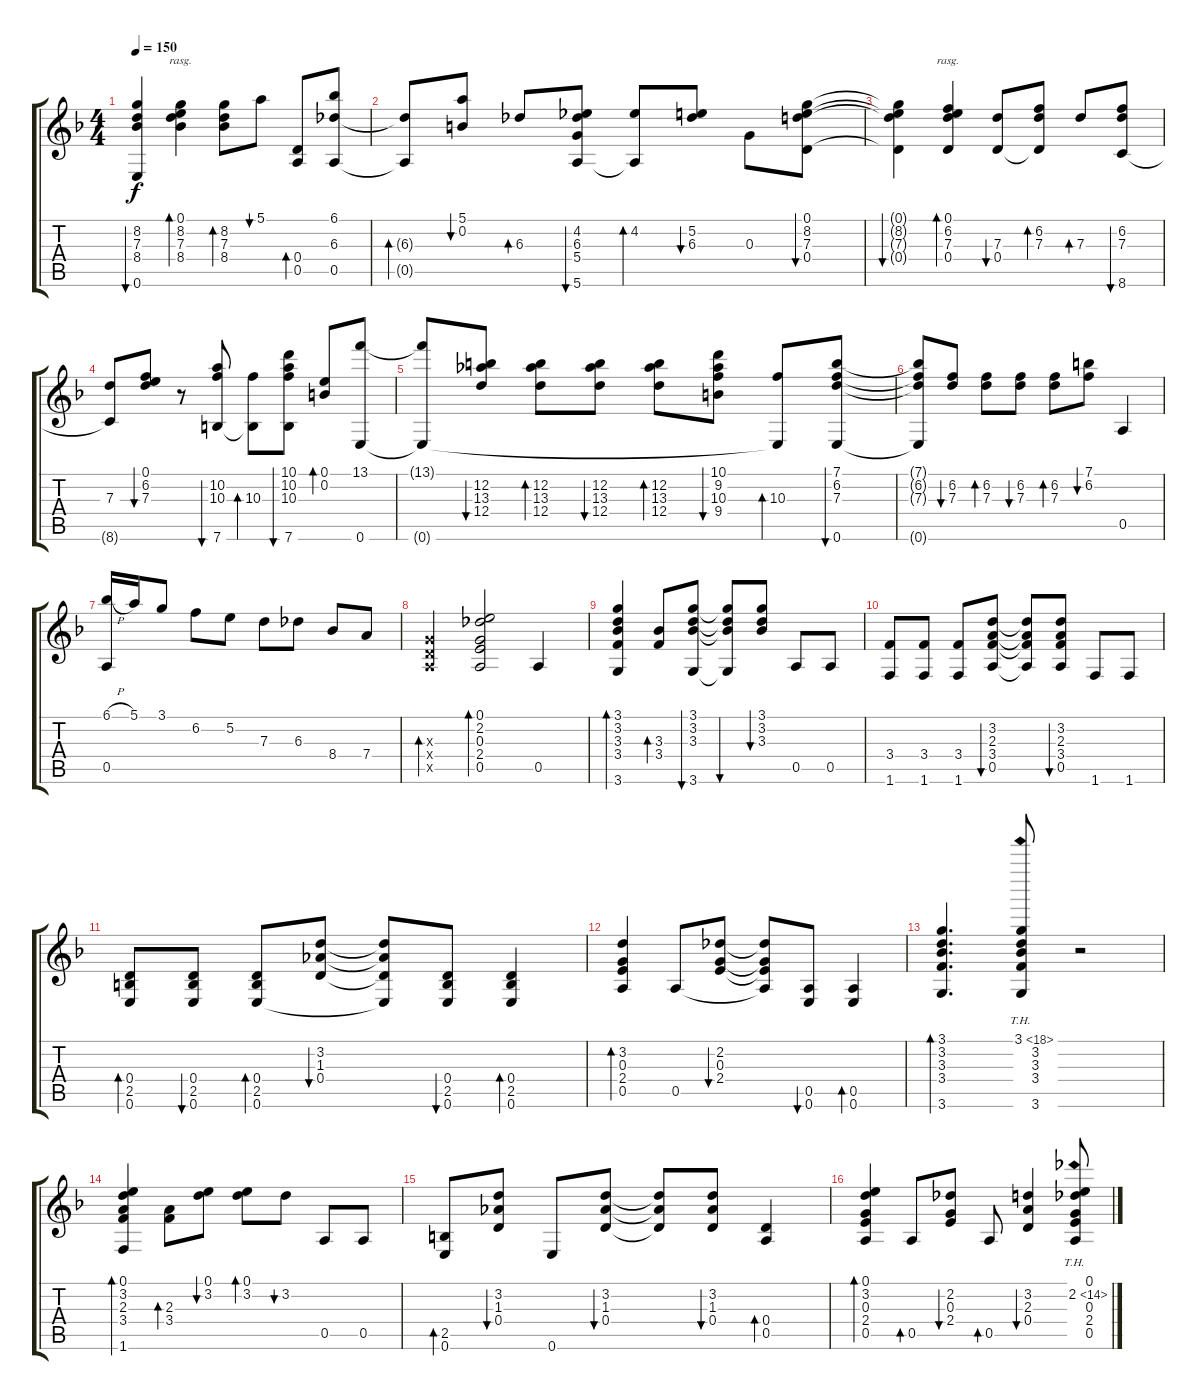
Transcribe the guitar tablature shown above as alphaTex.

\track "" {instrument acousticguitarsteel}
\staff {score tabs}
\tuning (E4 B3 G3 D3 A2 E2) {hide}
\ts (4 4)
\tempo 150
\clef g2
\ks f
(8.2{t} 7.3{t} 8.4{t} 0.6{t}).4{bu 120 dy f} (0.1 8.2 7.3 8.4).4{bd 120 rasg ii} (8.2 7.3 8.4).8{bd 120} 5.1.8{bu 120} (0.4 0.5).8{bd 120} (6.1 6.3 0.5).8 |
(6.3{t} 0.5{t}).8{bd 120} (5.1 0.2).8{bu 120} 6.3.8{bd 120} (4.2 6.3 5.4 5.6).8{bu 120} (4.2 5.6{t}).8{bd 120} (5.2 6.3).8{bu 120} 0.3.8 (0.1 8.2 7.3 0.4).8{bu 120} |
(0.1{t} 8.2{t} 7.3{t} 0.4{t}).4{bu 120} (0.1 6.2 7.3 0.4).4{bd 60 rasg ii} (7.3 0.4).8{bu 120} (6.2 7.3 0.4{t}).8{bd 120} 7.3.8{bd 120} (6.2 7.3 8.6).8{bu 120} |
(7.3 8.6{t}).8 (0.1 6.2 7.3).8{bu 120} r.8 (10.2 10.3 7.6).8{bu 120} (10.3 7.6{t}).8{bd 120} (10.1 10.2 10.3 7.6).8{bu 120} (0.1 0.2).8{bd 120} (13.1 0.6).8 |
(13.1{t} 0.6{t}).8 (12.2 13.3 12.4).8{bu 120} (12.2 13.3 12.4).8{bd 120} (12.2 13.3 12.4).8{bu 120} (12.2 13.3 12.4).8{bd 120} (10.1 9.2 10.3 9.4).8{bu 120} (10.3 0.6{t}).8{bd 120} (7.1 6.2 7.3 0.6).8{bu 120} |
(7.1{t} 6.2{t} 7.3{t} 0.6{t}).8 (6.2 7.3).8{bu 120} (6.2 7.3).8{bd 120} (6.2 7.3).8{bu 120} (6.2 7.3).8{bd 120} (7.1 6.2).8{bu 120} 0.5.4 |
(6.1{h} 0.5).16 5.1.16 3.1.8 6.2.8 5.2.8 7.3.8 6.3.8 8.4.8 7.4.8 |
(0.3{x} 0.4{x} 0.5{x}).4{bd 120} (0.1 2.2 0.3 2.4 0.5).2{bd 60} 0.5.4 |
(3.1 3.2 3.3 3.4 3.6).4{bd 60} (3.3 3.4).8{bd 60} (3.1 3.2 3.3 3.6).8{bu 60} (3.1{t} 3.2{t} 3.3{t} 3.6{t}).8{bu 60} (3.1 3.2 3.3).8{bu 60} 0.5.8 0.5.8 |
(3.4 1.6).8 (3.4 1.6).8 (3.4 1.6).8 (3.2 2.3 3.4 0.5).8{bu 60} (3.2{t} 2.3{t} 3.4{t} 0.5{t}).8 (3.2 2.3 3.4 0.5).8{bu 60} 1.6.8 1.6.8 |
(0.4 2.5 0.6).8{bd 60} (0.4 2.5 0.6).8{bu 60} (0.4 2.5 0.6).8{bd 60} (3.2 1.3 0.4).8{bu 60} (3.2{t} 1.3{t} 0.4{t} 0.6{t}).8 (0.4 2.5 0.6).8{bu 60} (0.4 2.5 0.6).4{bd 60} |
(3.2 0.3 2.4 0.5).4{bd 60} 0.5.8 (2.2 0.3 2.4).8{bu 60} (2.2{t} 0.3{t} 2.4{t} 0.5{t}).8 (0.5 0.6).8{bu 60} (0.5 0.6).4{bd 60} |
(3.1 3.2 3.3 3.4 3.6).4{d bd 60} (3.1{th 15} 3.2 3.3 3.4 3.6).8 r.2 |
(0.1 3.2 2.3 3.4 1.6).4{bd 60} (2.3 3.4).8{bd 60} (0.1 3.2).8{bu 60} (0.1 3.2).8{bd 60} 3.2.8{bu 60} 0.5.8 0.5.8 |
(2.5 0.6).8{bd 60} (3.2 1.3 0.4).8{bu 60} 0.6.8 (3.2 1.3 0.4).8{bu 60} (3.2{t} 1.3{t} 0.4{t}).8 (3.2 1.3 0.4).8{bu 60} (0.4 0.5).4{bd 60} |
(0.1 3.2 0.3 2.4 0.5).4{bd 60} 0.5.8{bd 60} (2.2 0.3 2.4).8{bu 60} 0.5.8{bd 60} (3.2 2.3 0.4).4{bu 60} (0.1 2.2{th 12} 0.3 2.4 0.5).8
